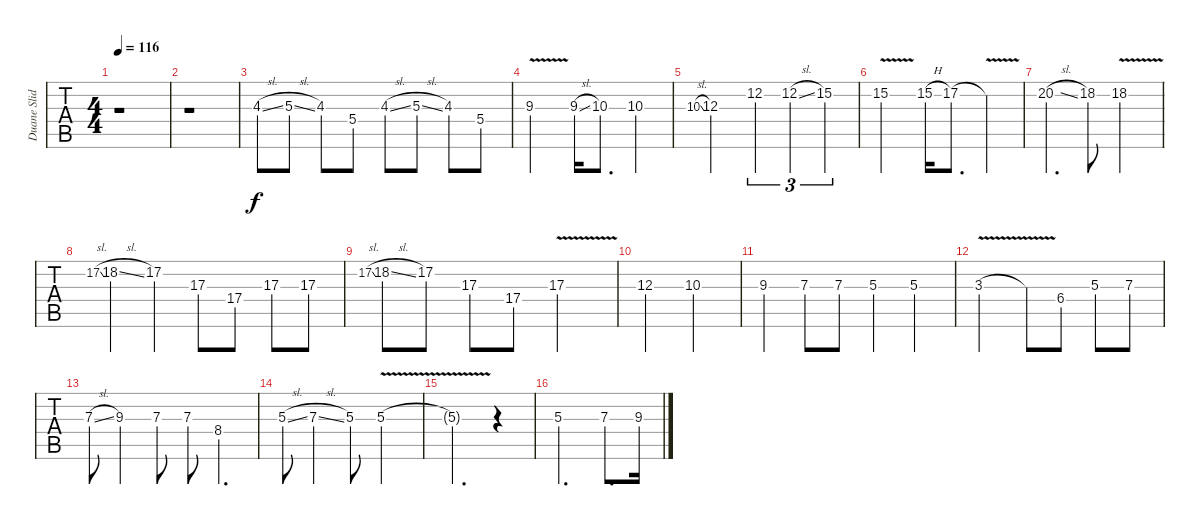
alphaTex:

\track ("Duane Slide O/D (Tr. 9B)" "Duane Slid") {instrument distortionguitar}
\staff {tabs}
\tuning (E4 B3 G3 D3 A2 E2) {hide}
\ts (4 4)
\tempo 116
\clef g2
\ks c
r.1{dy f} |
r.1 |
4.3{sl}.8 5.3{sl}.8 4.3.8 5.4.8 4.3{sl}.8 5.3{sl}.8 4.3.8 5.4.8 |
9.3{v}.2 9.3{sl}.16 10.3.8{d} 10.3.4 |
10.3{sl}.8{gr onbeat} 12.3.2 12.2.4{tu (3 2)} 12.2{sl}.4{tu (3 2)} 15.2.4{tu (3 2)} |
15.2{v}.2 15.2{h}.16 17.2.8{d} 17.2{v t}.4 |
20.2{sl}.4{d} 18.2.8 18.2{v}.2 |
17.2{sl}.8{gr onbeat} 18.2{sl}.4 17.2.4 17.3.8 17.4.8 17.3.8 17.3.8 |
17.2{sl}.8{gr onbeat} 18.2{sl}.8 17.2.8 17.3.8 17.4.8 17.3{v}.2 |
12.3.2 10.3.2 |
9.3.4 7.3.8 7.3.8 5.3.4 5.3.4 |
3.3{v}.2 3.3{t}.8 6.4.8 5.3.8 7.3.8 |
7.3{sl}.8 9.3.4 7.3.8 7.3.8 8.4.4{d} |
5.3{sl}.8 7.3{sl}.4 5.3.8 5.3{v}.2 |
5.3{t}.2{d} r.4 |
5.3.2{d} 7.3.8{d} 9.3.16
